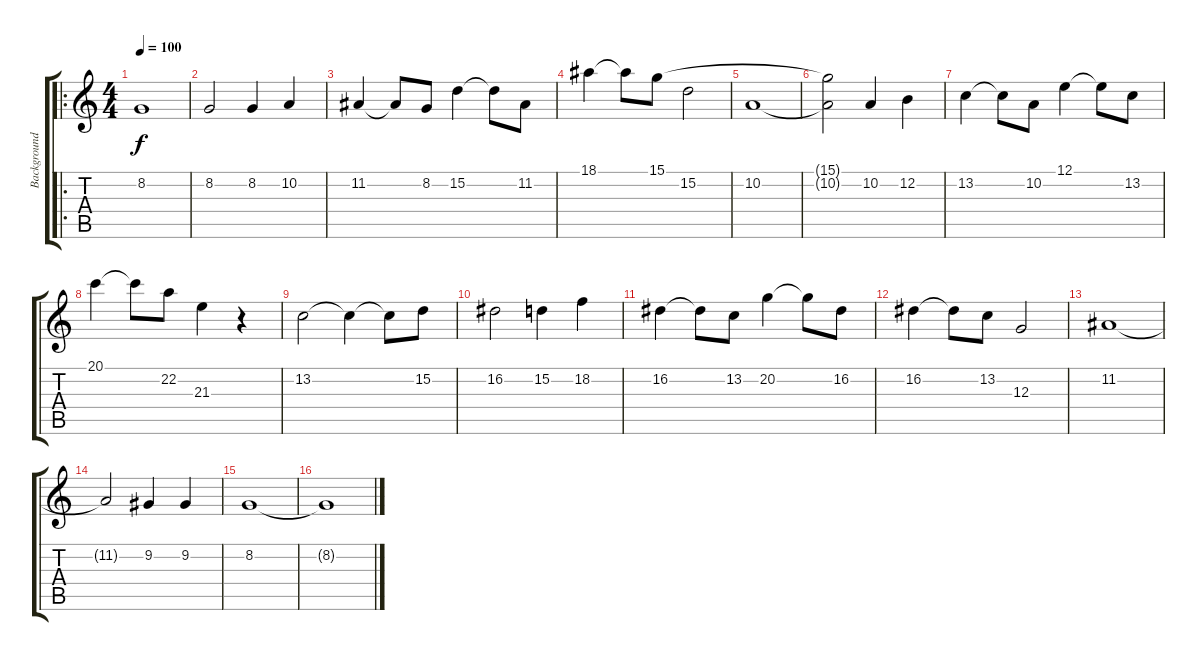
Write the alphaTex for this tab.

\track ("Background Noise" "Background") {instrument synthstrings1}
\staff {score tabs}
\tuning (E4 B3 G3 D3 A2 E2) {hide}
\ro
\ts (4 4)
\tempo 100
\clef g2
\ks c
8.2.1{dy f instrument synthstrings1} |
8.2.2 8.2.4 10.2.4 |
11.2.4 11.2{t}.8 8.2.8 15.2.4 15.2{t}.8 11.2.8 |
18.1.4 18.1{t}.8 15.1.8 15.2.2 |
10.2.1 |
(15.1{t} 10.2{t}).2 10.2.4 12.2.4 |
13.2.4 13.2{t}.8 10.2.8 12.1.4 12.1{t}.8 13.2.8 |
20.1.4 20.1{t}.8 22.2.8 21.3.4 r.4 |
13.2.2 13.2{t}.4 13.2{t}.8 15.2.8 |
16.2.2 15.2.4 18.2.4 |
16.2.4 16.2{t}.8 13.2.8 20.2.4 20.2{t}.8 16.2.8 |
16.2.4 16.2{t}.8 13.2.8 12.3.2 |
11.2.1 |
11.2{t}.2 9.2.4 9.2.4 |
8.2.1 |
8.2{t}.1
